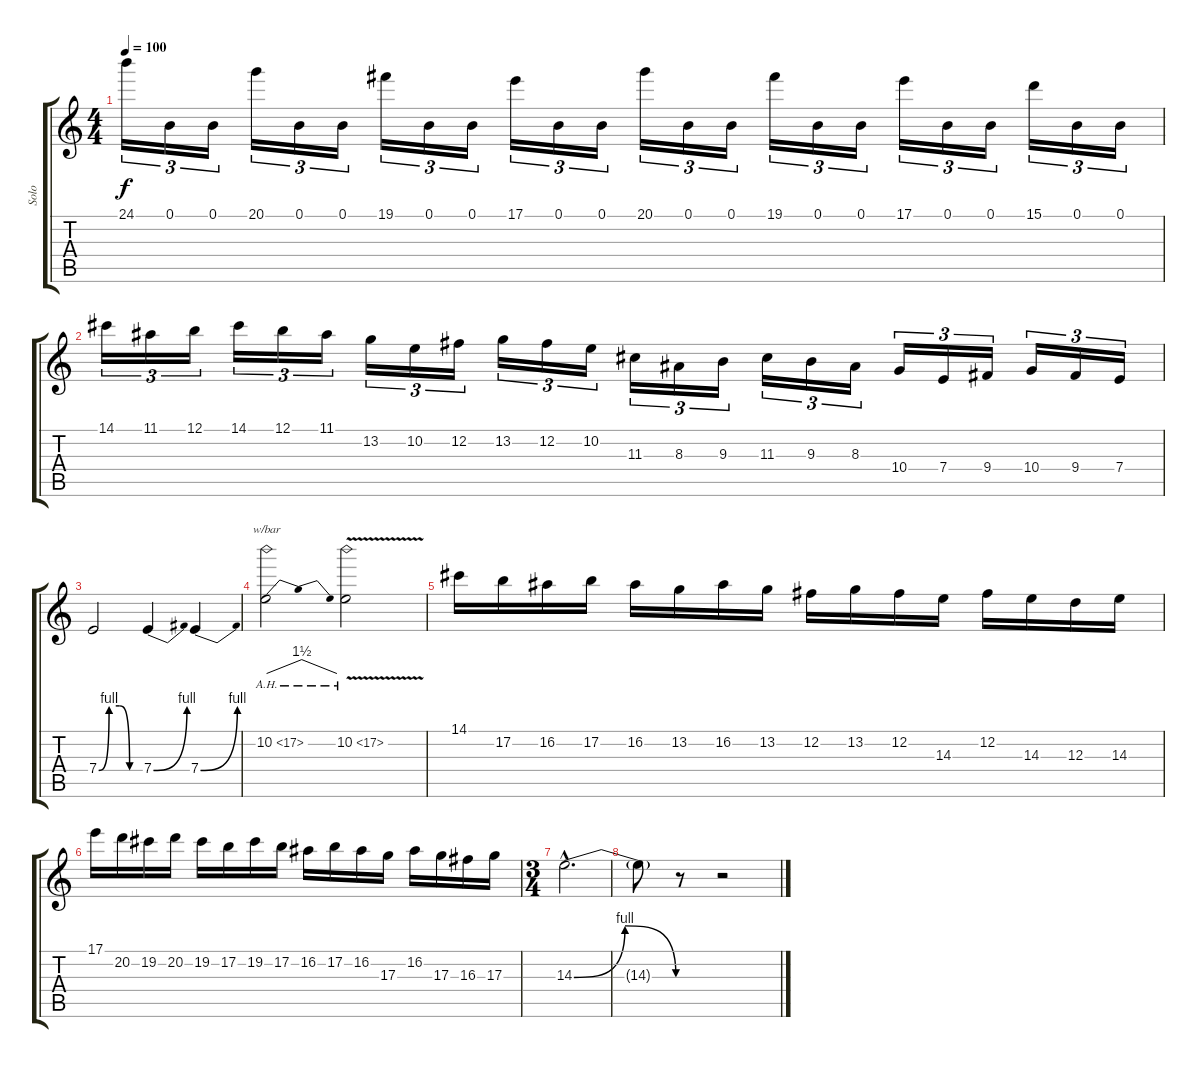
\track ("Solo" "Solo") {instrument overdrivenguitar}
\staff {score tabs}
\tuning (B3 Gb3 D3 A2 E2 B1) {hide}
\ts (4 4)
\tempo 100
\clef g2
\ks c
24.1.16{tu (3 2) dy f} 0.1.16{tu (3 2)} 0.1.16{tu (3 2)} 20.1.16{tu (3 2)} 0.1.16{tu (3 2)} 0.1.16{tu (3 2)} 19.1.16{tu (3 2)} 0.1.16{tu (3 2)} 0.1.16{tu (3 2)} 17.1.16{tu (3 2)} 0.1.16{tu (3 2)} 0.1.16{tu (3 2)} 20.1.16{tu (3 2)} 0.1.16{tu (3 2)} 0.1.16{tu (3 2)} 19.1.16{tu (3 2)} 0.1.16{tu (3 2)} 0.1.16{tu (3 2)} 17.1.16{tu (3 2)} 0.1.16{tu (3 2)} 0.1.16{tu (3 2)} 15.1.16{tu (3 2)} 0.1.16{tu (3 2)} 0.1.16{tu (3 2)} |
14.1.16{tu (3 2)} 11.1.16{tu (3 2)} 12.1.16{tu (3 2)} 14.1.16{tu (3 2)} 12.1.16{tu (3 2)} 11.1.16{tu (3 2)} 13.2.16{tu (3 2)} 10.2.16{tu (3 2)} 12.2.16{tu (3 2)} 13.2.16{tu (3 2)} 12.2.16{tu (3 2)} 10.2.16{tu (3 2)} 11.3.16{tu (3 2)} 8.3.16{tu (3 2)} 9.3.16{tu (3 2)} 11.3.16{tu (3 2)} 9.3.16{tu (3 2)} 8.3.16{tu (3 2)} 10.4.16{tu (3 2)} 7.4.16{tu (3 2)} 9.4.16{tu (3 2)} 10.4.16{tu (3 2)} 9.4.16{tu (3 2)} 7.4.16{tu (3 2)} |
7.4{be (custom 0 0 15 4 30 4 45 0 60 0)}.2 7.4{be (bend 0 0 60 4)}.4 7.4{be (bend 0 0 60 4)}.4 |
10.2{ah 7}.2{tbe (dip default 0 0 15 6 60 0)} 10.2{ah 7 v}.2 |
14.1.16 17.2.16 16.2.16 17.2.16 16.2.16 13.2.16 16.2.16 13.2.16 12.2.16 13.2.16 12.2.16 14.3.16 12.2.16 14.3.16 12.3.16 14.3.16 |
17.1.16 20.2.16 19.2.16 20.2.16 19.2.16 17.2.16 19.2.16 17.2.16 16.2.16 17.2.16 16.2.16 17.3.16 16.2.16 17.3.16 16.3.16 17.3.16 |
\ts (3 4)
14.3{be (bendrelease 0 0 15 4 45 4 60 0) hac}.2{d} |
14.3{t}.8 r.8 r.2
